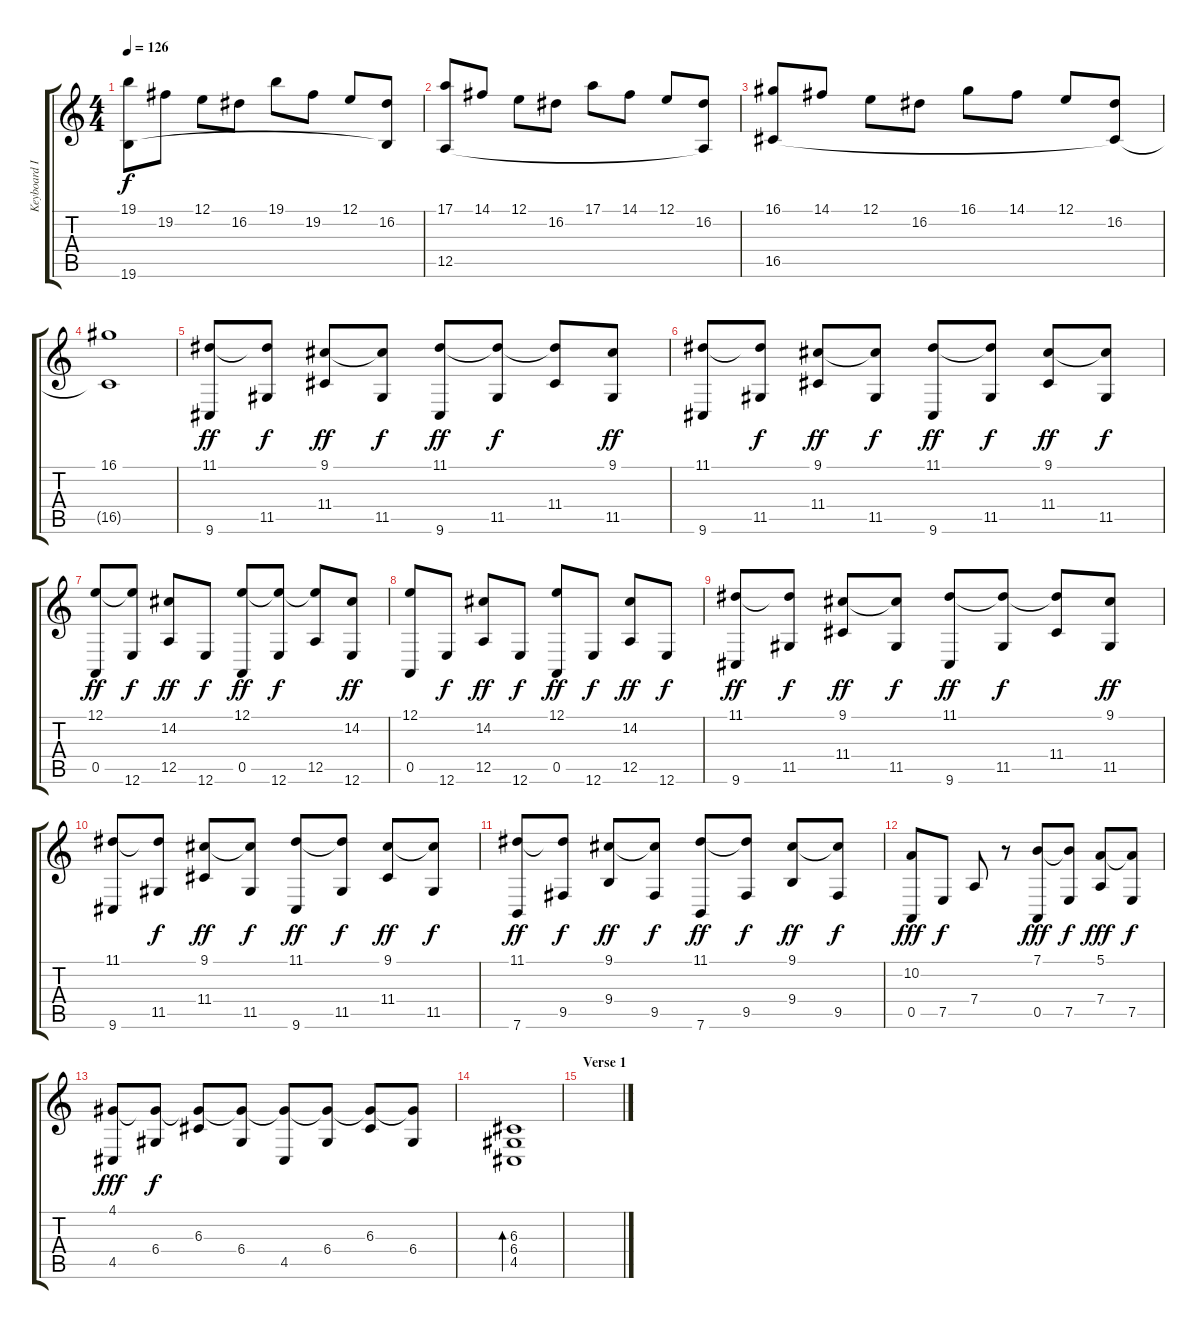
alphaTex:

\track ("Keyboard II" "Keyboard I") {instrument acousticgrandpiano}
\staff {score tabs}
\tuning (E4 B3 G3 D3 A2 E2) {hide}
\ts (4 4)
\tempo 126
\clef g2
\ks c
(19.1 19.6).8{dy f} 19.2.8 12.1.8 16.2.8 19.1.8 19.2.8 12.1.8 (16.2 19.6{t}).8 |
(17.1 12.5).8 14.1.8 12.1.8 16.2.8 17.1.8 14.1.8 12.1.8 (16.2 12.5{t}).8 |
(16.1 16.5).8 14.1.8 12.1.8 16.2.8 16.1.8 14.1.8 12.1.8 (16.2 16.5{t}).8 |
(16.1 16.5{t}).1 |
(11.1 9.6).8{dy ff} (11.1{t} 11.5).8{dy f} (9.1 11.4).8{dy ff} (9.1{t} 11.5).8{dy f} (11.1 9.6).8{dy ff} (11.1{t} 11.5).8{dy f} (11.1{t} 11.4).8 (9.1 11.5).8{dy ff} |
(11.1 9.6).8 (11.1{t} 11.5).8{dy f} (9.1 11.4).8{dy ff} (9.1{t} 11.5).8{dy f} (11.1 9.6).8{dy ff} (11.1{t} 11.5).8{dy f} (9.1 11.4).8{dy ff} (9.1{t} 11.5).8{dy f} |
(12.1 0.5).8{dy ff} (12.1{t} 12.6).8{dy f} (14.2 12.5).8{dy ff} 12.6.8{dy f} (12.1 0.5).8{dy ff} (12.1{t} 12.6).8{dy f} (12.1{t} 12.5).8 (14.2 12.6).8{dy ff} |
(12.1 0.5).8 12.6.8{dy f} (14.2 12.5).8{dy ff} 12.6.8{dy f} (12.1 0.5).8{dy ff} 12.6.8{dy f} (14.2 12.5).8{dy ff} 12.6.8{dy f} |
(11.1 9.6).8{dy ff} (11.1{t} 11.5).8{dy f} (9.1 11.4).8{dy ff} (9.1{t} 11.5).8{dy f} (11.1 9.6).8{dy ff} (11.1{t} 11.5).8{dy f} (11.1{t} 11.4).8 (9.1 11.5).8{dy ff} |
(11.1 9.6).8 (11.1{t} 11.5).8{dy f} (9.1 11.4).8{dy ff} (9.1{t} 11.5).8{dy f} (11.1 9.6).8{dy ff} (11.1{t} 11.5).8{dy f} (9.1 11.4).8{dy ff} (9.1{t} 11.5).8{dy f} |
(11.1 7.6).8{dy ff} (11.1{t} 9.5).8{dy f} (9.1 9.4).8{dy ff} (9.1{t} 9.5).8{dy f} (11.1 7.6).8{dy ff} (11.1{t} 9.5).8{dy f} (9.1 9.4).8{dy ff} (9.1{t} 9.5).8{dy f} |
(10.2 0.5).8{dy fff} 7.5.8{dy f} 7.4.8 r.8 (7.1 0.5).8{dy fff} (7.1{t} 7.5).8{dy f} (5.1 7.4).8{dy fff} (5.1{t} 7.5).8{dy f} |
(4.1 4.5).8{dy fff} (4.1{t} 6.4).8{dy f} (4.1{t} 6.3).8 (4.1{t} 6.4).8 (4.1{t} 4.5).8 (4.1{t} 6.4).8 (4.1{t} 6.3).8 (4.1{t} 6.4).8 |
(6.3 6.4 4.5).1{bd 240} |
\section ("" "Verse 1")
